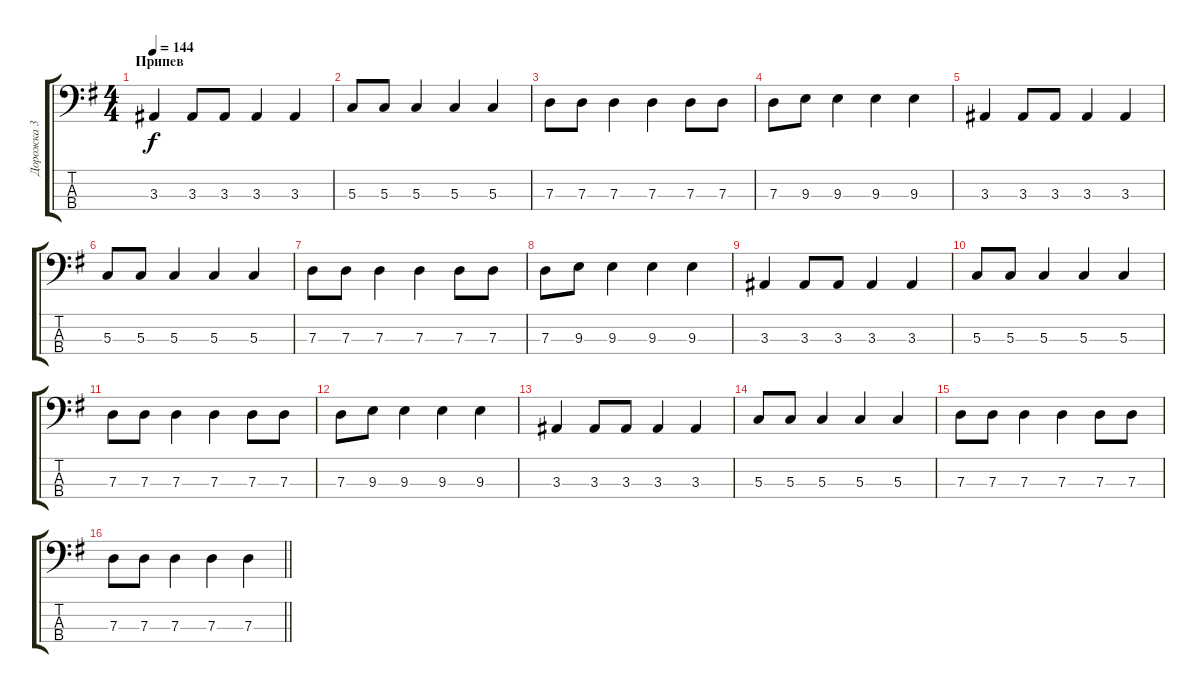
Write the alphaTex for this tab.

\track ("Дорожка 3" "Дорожка 3") {instrument electricbassfinger}
\staff {score tabs}
\tuning (F2 C2 G1 D1) {hide}
\ts (4 4)
\section ("" "Припев")
\tempo 144
\clef f4
\ks g
3.3.4{dy f} 3.3.8 3.3.8 3.3.4 3.3.4 |
5.3.8 5.3.8 5.3.4 5.3.4 5.3.4 |
7.3.8 7.3.8 7.3.4 7.3.4 7.3.8 7.3.8 |
7.3.8 9.3.8 9.3.4 9.3.4 9.3.4 |
3.3.4 3.3.8 3.3.8 3.3.4 3.3.4 |
5.3.8 5.3.8 5.3.4 5.3.4 5.3.4 |
7.3.8 7.3.8 7.3.4 7.3.4 7.3.8 7.3.8 |
7.3.8 9.3.8 9.3.4 9.3.4 9.3.4 |
3.3.4 3.3.8 3.3.8 3.3.4 3.3.4 |
5.3.8 5.3.8 5.3.4 5.3.4 5.3.4 |
7.3.8 7.3.8 7.3.4 7.3.4 7.3.8 7.3.8 |
7.3.8 9.3.8 9.3.4 9.3.4 9.3.4 |
3.3.4 3.3.8 3.3.8 3.3.4 3.3.4 |
5.3.8 5.3.8 5.3.4 5.3.4 5.3.4 |
7.3.8 7.3.8 7.3.4 7.3.4 7.3.8 7.3.8 |
\barLineRight lightlight
7.3.8 7.3.8 7.3.4 7.3.4 7.3.4
